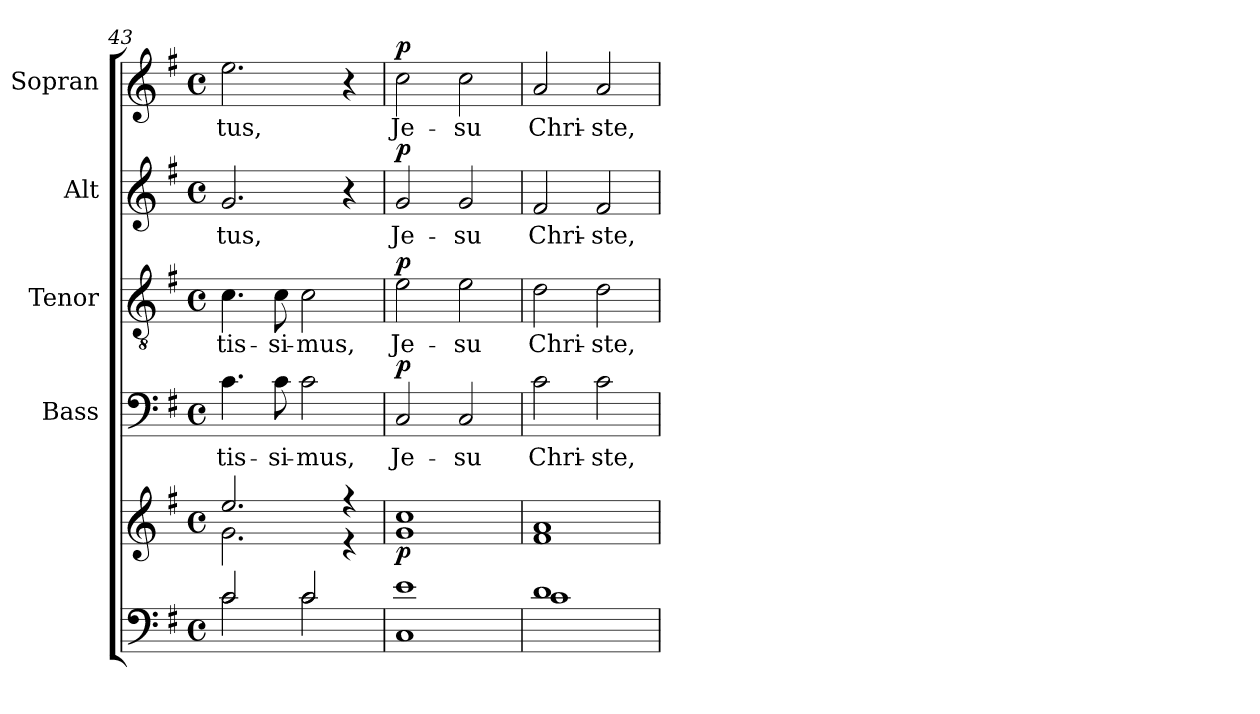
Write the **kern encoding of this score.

**kern	**kern	**dynam	**kern	**text	**dynam	**kern	**text	**dynam	**kern	**text	**dynam	**kern	**text	**dynam
*part5	*part5	*part5	*part4	*part4	*part4	*part3	*part3	*part3	*part2	*part2	*part2	*part1	*part1	*part1
*staff6	*staff5	*staff5/6	*staff4	*staff4	*staff4	*staff3	*staff3	*staff3	*staff2	*staff2	*staff2	*staff1	*staff1	*staff1
*	*	*	*I"Bass	*	*	*I"Tenor	*	*	*I"Alt	*	*	*I"Sopran	*	*
*	*	*	*I'B.	*	*	*I'T.	*	*	*I'A.	*	*	*I'S.	*	*
*clefF4	*clefG2	*	*clefF4	*	*	*clefGv2	*	*	*clefG2	*	*	*clefG2	*	*
*k[f#]	*k[f#]	*	*k[f#]	*	*	*k[f#]	*	*	*k[f#]	*	*	*k[f#]	*	*
*G:	*G:	*	*G:	*	*	*G:	*	*	*G:	*	*	*G:	*	*
*M4/4	*M4/4	*	*M4/4	*	*	*M4/4	*	*	*M4/4	*	*	*M4/4	*	*
*met(c)	*met(c)	*	*met(c)	*	*	*met(c)	*	*	*met(c)	*	*	*met(c)	*	*
=43	=43	=43	=43	=43	=43	=43	=43	=43	=43	=43	=43	=43	=43	=43
*^	*^	*	*	*	*	*	*	*	*	*	*	*	*	*
!	!	!	!	!	!	!LO:LY:b	!	!	!LO:LY:b	!	!	!LO:LY:b	!	!	!LO:LY:b	!
2c/	2c\	2.ee/	2.g\	.	4.c\	-tis-	.	4.c\	-tis-	.	2.g/	-tus,	.	2.ee\	-tus,	.
!	!	!	!	!	!	!LO:LY:b	!	!	!LO:LY:b	!	!	!	!	!	!	!
.	.	.	.	.	8c\	-si-	.	8c\	-si-	.	.	.	.	.	.	.
!	!	!	!	!	!	!LO:LY:b	!	!	!LO:LY:b	!	!	!	!	!	!	!
2c/	2c\	.	.	.	2c\	-mus,	.	2c\	-mus,	.	.	.	.	.	.	.
.	.	4r	4r	.	.	.	.	.	.	.	4r	.	.	4r	.	.
=44	=44	=44	=44	=44	=44	=44	=44	=44	=44	=44	=44	=44	=44	=44	=44	=44
!	!	!	!	!LO:DY:b	!	!LO:LY:b	!LO:DY:a	!	!LO:LY:b	!LO:DY:a	!	!LO:LY:b	!LO:DY:a	!	!LO:LY:b	!LO:DY:a
1e	1C	1cc	1g	p	2C/	Je-	p	2e\	Je-	p	2g/	Je-	p	2cc\	Je-	p
!	!	!	!	!	!	!LO:LY:b	!	!	!LO:LY:b	!	!	!LO:LY:b	!	!	!LO:LY:b	!
.	.	.	.	.	2C/	-su	.	2e\	-su	.	2g/	-su	.	2cc\	-su	.
=45	=45	=45	=45	=45	=45	=45	=45	=45	=45	=45	=45	=45	=45	=45	=45	=45
!	!	!	!	!	!	!LO:LY:b	!	!	!LO:LY:b	!	!	!LO:LY:b	!	!	!LO:LY:b	!
1d	1c	1a	1f#	.	2c\	Chri-	.	2d\	Chri-	.	2f#/	Chri-	.	2a/	Chri-	.
!	!	!	!	!	!	!LO:LY:b	!	!	!LO:LY:b	!	!	!LO:LY:b	!	!	!LO:LY:b	!
.	.	.	.	.	2c\	-ste,	.	2d\	-ste,	.	2f#/	-ste,	.	2a/	-ste,	.
*v	*v	*	*	*	*	*	*	*	*	*	*	*	*	*	*	*
*	*v	*v	*	*	*	*	*	*	*	*	*	*	*	*	*
=	=	=	=	=	=	=	=	=	=	=	=	=	=	=
*-	*-	*-	*-	*-	*-	*-	*-	*-	*-	*-	*-	*-	*-	*-
